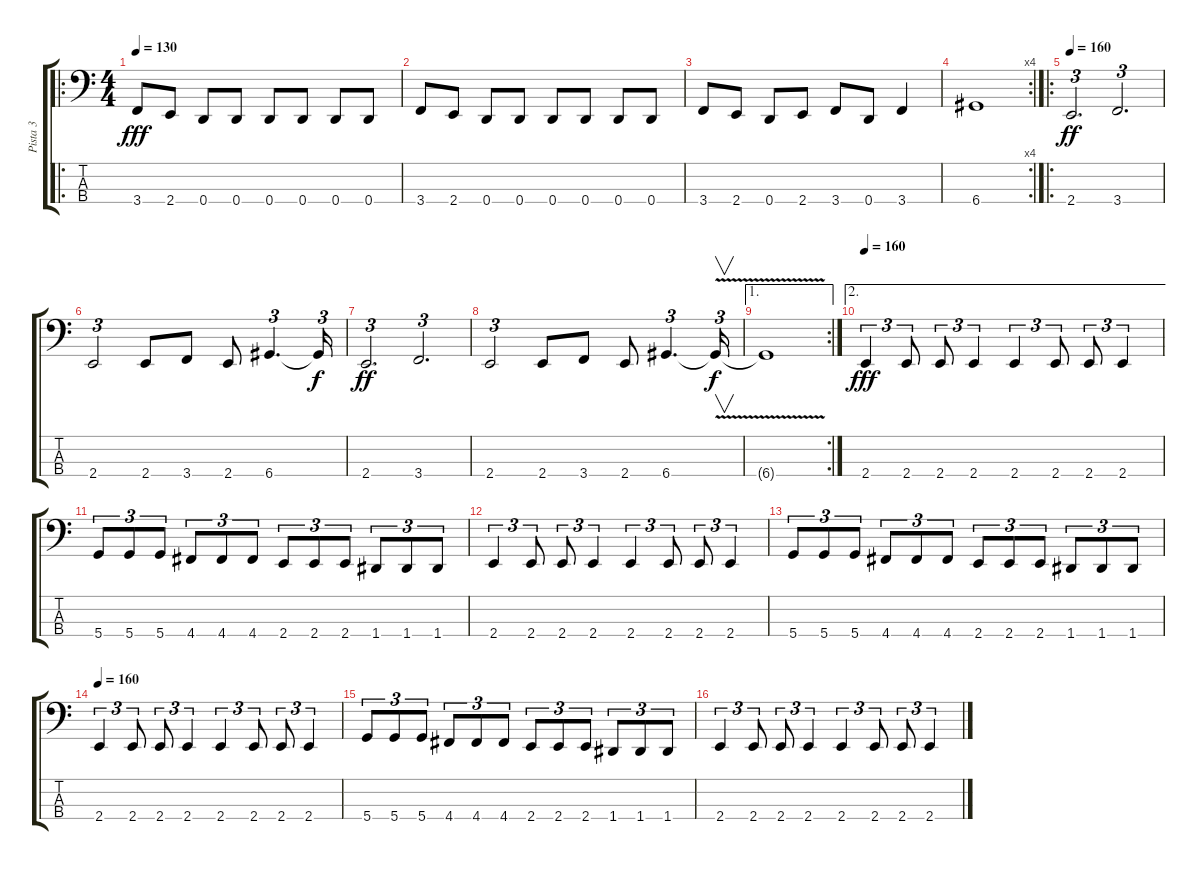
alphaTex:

\track ("Pista 3" "Pista 3") {instrument electricbasspick}
\staff {score tabs}
\tuning (F2 C2 G1 D1) {hide}
\ro
\ts (4 4)
\tempo 130
\clef f4
\ks c
3.4.8{dy fff} 2.4.8 0.4.8 0.4.8 0.4.8 0.4.8 0.4.8 0.4.8 |
3.4.8 2.4.8 0.4.8 0.4.8 0.4.8 0.4.8 0.4.8 0.4.8 |
3.4.8 2.4.8 0.4.8 2.4.8 3.4.8 0.4.8 3.4.4 |
\rc 4
6.4.1 |
\ro
\tempo 160
2.4.2{d tu (3 2) dy ff} 3.4.2{d tu (3 2)} |
2.4.2{tu (3 2)} 2.4.8 3.4.8 2.4.8 6.4.4{d tu (3 2)} 6.4{t}.16{tu (3 2) dy f} |
2.4.2{d tu (3 2) dy ff} 3.4.2{d tu (3 2)} |
2.4.2{tu (3 2)} 2.4.8 3.4.8 2.4.8 6.4.4{d tu (3 2)} 6.4{v t}.16{v tu (3 2) dy f} |
\ae 1
\rc 2
6.4{t}.1 |
\ae 2
\tempo 160
2.4.4{tu (3 2) dy fff} 2.4.8{tu (3 2)} 2.4.8{tu (3 2)} 2.4.4{tu (3 2)} 2.4.4{tu (3 2)} 2.4.8{tu (3 2)} 2.4.8{tu (3 2)} 2.4.4{tu (3 2)} |
5.4.8{tu (3 2)} 5.4.8{tu (3 2)} 5.4.8{tu (3 2)} 4.4.8{tu (3 2)} 4.4.8{tu (3 2)} 4.4.8{tu (3 2)} 2.4.8{tu (3 2)} 2.4.8{tu (3 2)} 2.4.8{tu (3 2)} 1.4.8{tu (3 2)} 1.4.8{tu (3 2)} 1.4.8{tu (3 2)} |
2.4.4{tu (3 2)} 2.4.8{tu (3 2)} 2.4.8{tu (3 2)} 2.4.4{tu (3 2)} 2.4.4{tu (3 2)} 2.4.8{tu (3 2)} 2.4.8{tu (3 2)} 2.4.4{tu (3 2)} |
5.4.8{tu (3 2)} 5.4.8{tu (3 2)} 5.4.8{tu (3 2)} 4.4.8{tu (3 2)} 4.4.8{tu (3 2)} 4.4.8{tu (3 2)} 2.4.8{tu (3 2)} 2.4.8{tu (3 2)} 2.4.8{tu (3 2)} 1.4.8{tu (3 2)} 1.4.8{tu (3 2)} 1.4.8{tu (3 2)} |
\tempo 160
2.4.4{tu (3 2)} 2.4.8{tu (3 2)} 2.4.8{tu (3 2)} 2.4.4{tu (3 2)} 2.4.4{tu (3 2)} 2.4.8{tu (3 2)} 2.4.8{tu (3 2)} 2.4.4{tu (3 2)} |
5.4.8{tu (3 2)} 5.4.8{tu (3 2)} 5.4.8{tu (3 2)} 4.4.8{tu (3 2)} 4.4.8{tu (3 2)} 4.4.8{tu (3 2)} 2.4.8{tu (3 2)} 2.4.8{tu (3 2)} 2.4.8{tu (3 2)} 1.4.8{tu (3 2)} 1.4.8{tu (3 2)} 1.4.8{tu (3 2)} |
2.4.4{tu (3 2)} 2.4.8{tu (3 2)} 2.4.8{tu (3 2)} 2.4.4{tu (3 2)} 2.4.4{tu (3 2)} 2.4.8{tu (3 2)} 2.4.8{tu (3 2)} 2.4.4{tu (3 2)}
